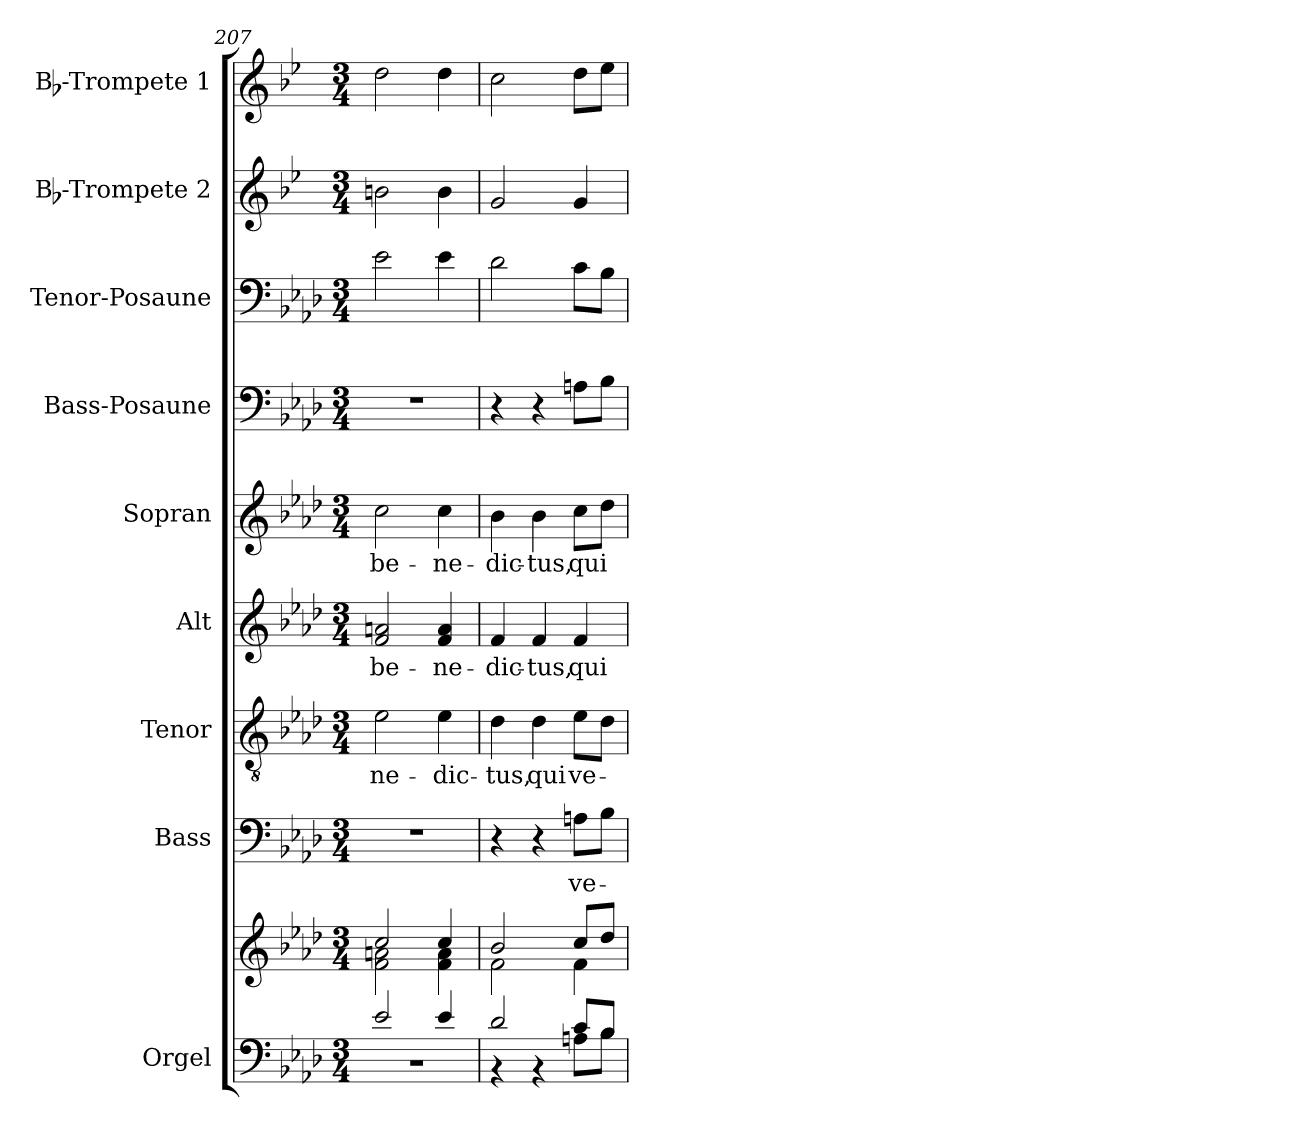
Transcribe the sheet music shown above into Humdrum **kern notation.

**kern	**kern	**kern	**text	**kern	**text	**kern	**text	**kern	**text	**kern	**kern	**kern	**kern
*part9	*part9	*part8	*part8	*part7	*part7	*part6	*part6	*part5	*part5	*part4	*part3	*part2	*part1
*staff10	*staff9	*staff8	*staff8	*staff7	*staff7	*staff6	*staff6	*staff5	*staff5	*staff4	*staff3	*staff2	*staff1
*I"Orgel	*	*I"Bass	*	*I"Tenor	*	*I"Alt	*	*I"Sopran	*	*I"Bass-Posaune	*I"Tenor-Posaune	*I"Bb-Trompete 2	*I"Bb-Trompete 1
*I'Org.	*	*I'B.	*	*I'T.	*	*I'A.	*	*I'S.	*	*I'B. Pos.	*I'T. Pos.	*I'Trp. 2	*I'Trp. 1
*clefF4	*clefG2	*clefF4	*	*clefGv2	*	*clefG2	*	*clefG2	*	*clefF4	*clefF4	*clefG2	*clefG2
*	*	*	*	*	*	*	*	*	*	*	*	*ITrd1c2	*ITrd1c2
*k[b-e-a-d-]	*k[b-e-a-d-]	*k[b-e-a-d-]	*	*k[b-e-a-d-]	*	*k[b-e-a-d-]	*	*k[b-e-a-d-]	*	*k[b-e-a-d-]	*k[b-e-a-d-]	*k[b-e-a-d-]	*k[b-e-a-d-]
*A-:	*A-:	*A-:	*	*A-:	*	*A-:	*	*A-:	*	*A-:	*A-:	*A-:	*A-:
*M3/4	*M3/4	*M3/4	*	*M3/4	*	*M3/4	*	*M3/4	*	*M3/4	*M3/4	*M3/4	*M3/4
=207	=207	=207	=207	=207	=207	=207	=207	=207	=207	=207	=207	=207	=207
*^	*	*	*	*	*	*	*	*	*	*	*	*	*
!	!LO:N:vis=1	!	!	!	!	!LO:LY:b	!	!LO:LY:b	!	!LO:LY:b	!	!	!	!
*	*	*^	*	*	*	*	*	*	*	*	*	*	*	*
2e-/	2.r	2cc/	2f\ 2an\	2.r	.	2e-\	-ne-	2f/ 2an/	be-	2cc\	be-	2.r	2e-\	2an\	2cc\
!	!	!	!	!	!	!	!LO:LY:b	!	!LO:LY:b	!	!LO:LY:b	!	!	!	!
4e-/	.	4cc/	4f\ 4a\	.	.	4e-\	-dic-	4f/ 4a/	-ne-	4cc\	-ne-	.	4e-\	4a\	4cc\
!!LO:PB:g=z
=208	=208	=208	=208	=208	=208	=208	=208	=208	=208	=208	=208	=208	=208	=208	=208
!	!	!	!	!	!	!	!LO:LY:b	!	!LO:LY:b	!	!LO:LY:b	!	!	!	!
2d-/	4r	2b-/	2f\	4r	.	4d-\	-tus,	4f/	-dic-	4b-\	-dic-	4r	2d-\	2f/	2b-\
!	!	!	!	!	!	!	!LO:LY:b	!	!LO:LY:b	!	!LO:LY:b	!	!	!	!
.	4r	.	.	4r	.	4d-\	qui	4f/	-tus,	4b-\	-tus,	4r	.	.	.
!	!	!	!	!	!LO:LY:b	!	!LO:LY:b	!	!LO:LY:b	!	!LO:LY:b	!	!	!	!
8c/L	8An\L	8cc/L	4f\	8An\L	ve-	8e-\L	ve-	4f/	qui	8cc\L	qui	8An\L	8c\L	4f/	8cc\L
8B-/J	8B-\J	8dd-/J	.	8B-\J	.	8d-\J	.	.	.	8dd-\J	.	8B-\J	8B-\J	.	8dd-\J
*v	*v	*	*	*	*	*	*	*	*	*	*	*	*	*	*
*	*v	*v	*	*	*	*	*	*	*	*	*	*	*	*
=	=	=	=	=	=	=	=	=	=	=	=	=	=
*-	*-	*-	*-	*-	*-	*-	*-	*-	*-	*-	*-	*-	*-
